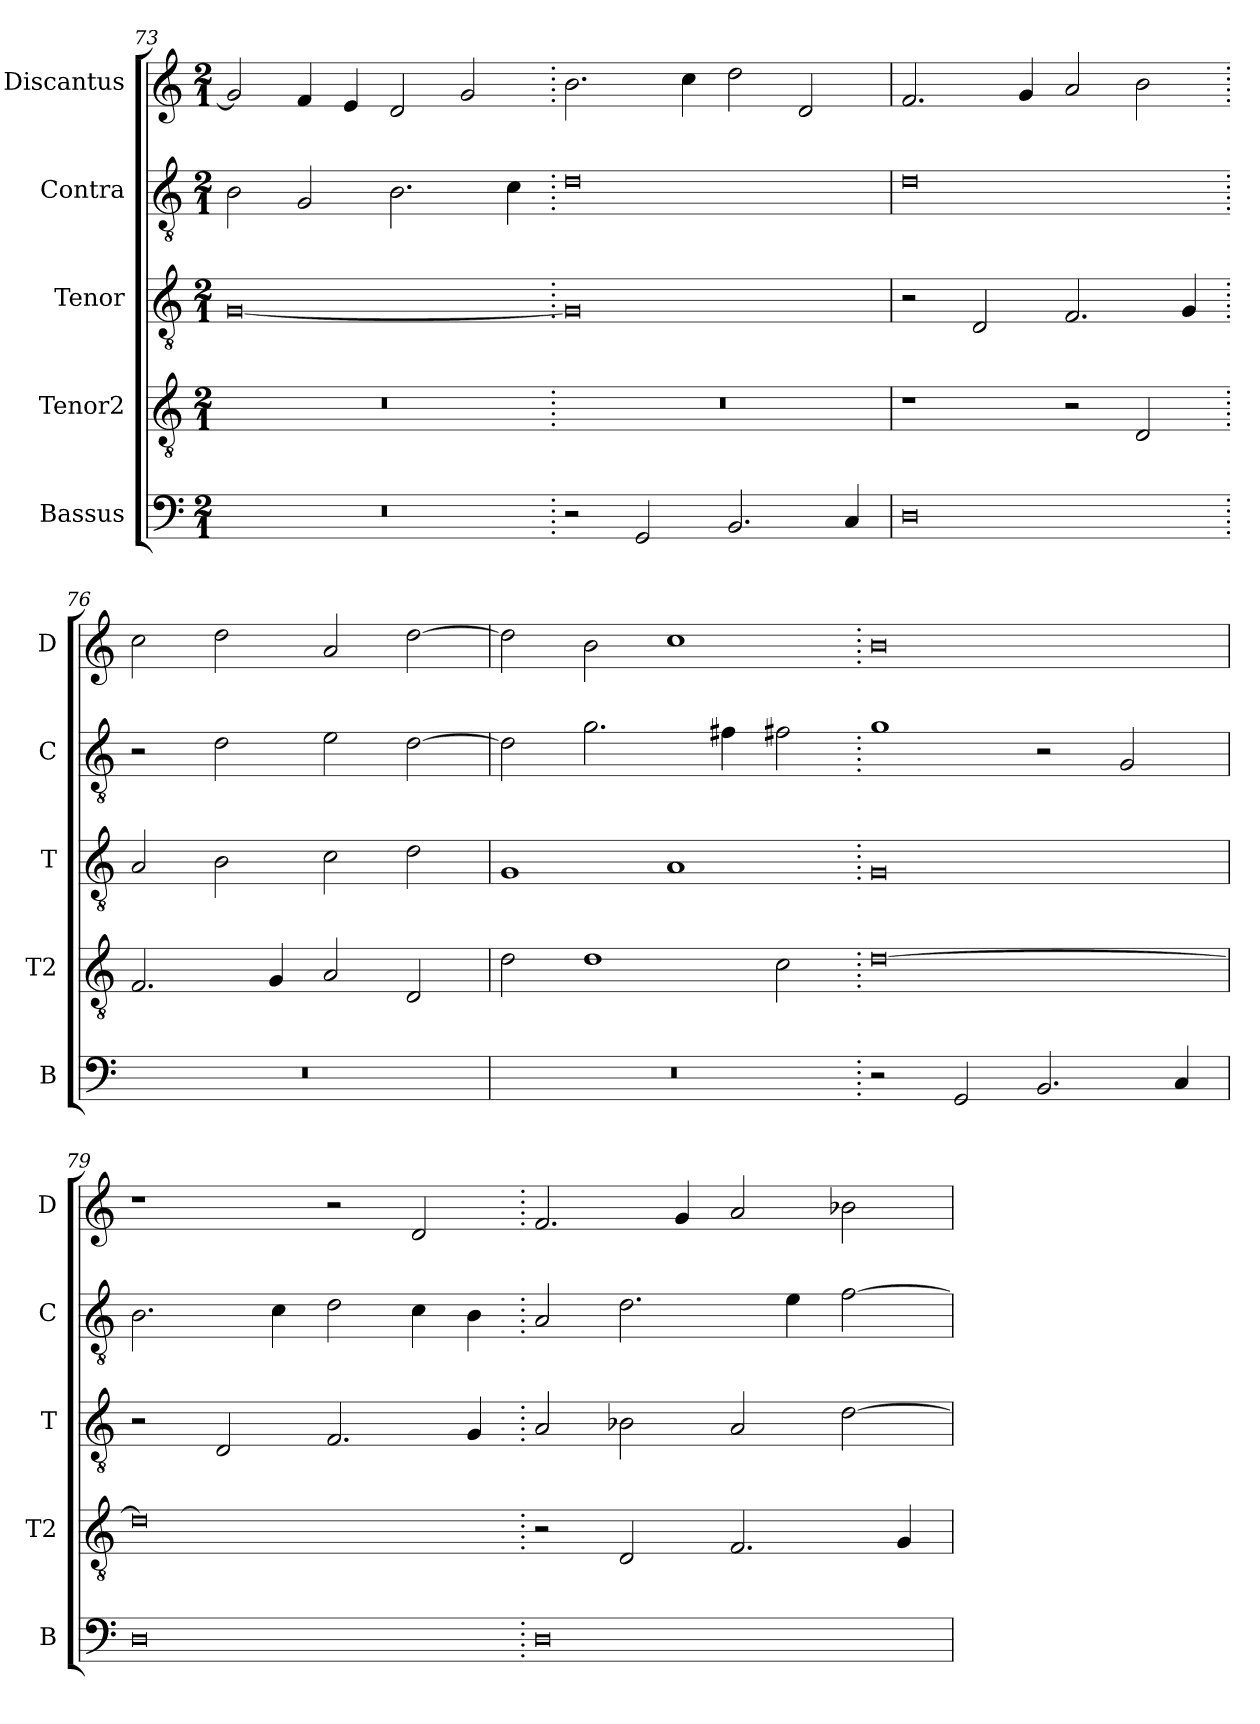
**kern	**kern	**kern	**kern	**kern
*part5	*part4	*part3	*part2	*part1
*staff5	*staff4	*staff3	*staff2	*staff1
*I"Bassus	*I"Tenor2	*I"Tenor	*I"Contra	*I"Discantus
*I'B	*I'T2	*I'T	*I'C	*I'D
*clefF4	*clefGv2	*clefGv2	*clefGv2	*clefG2
*k[]	*k[]	*k[]	*k[]	*k[]
*M2/1	*M2/1	*M2/1	*M2/1	*M2/1
=73	=73	=73	=73	=73
0r	0r	[0G	2B\	2g/]
.	.	.	2G/	4f/
.	.	.	.	4e/
.	.	.	2.B\	2d/
.	.	.	.	2g/
.	.	.	4c\	.
=74.	=74.	=74.	=74.	=74.
2r	0r	0G]	0d	2.b\
2GG/	.	.	.	.
.	.	.	.	4cc\
2.BB/	.	.	.	2dd\
.	.	.	.	2d/
4C/	.	.	.	.
=75	=75	=75	=75	=75
0D	1r	2r	0d	2.f/
.	.	2D/	.	.
.	.	.	.	4g/
.	2r	2.F/	.	2a/
.	2D/	.	.	2b\
.	.	4G/	.	.
=76.	=76.	=76.	=76.	=76.
0r	2.F/	2A/	2r	2cc\
.	.	2B\	2d\	2dd\
.	4G/	.	.	.
.	2A/	2c\	2e\	2a/
.	2D/	2d\	[2d\	[2dd\
=77	=77	=77	=77	=77
0r	2d\	1G	2d\]	2dd\]
.	1d	.	2.g\	2b\
.	.	1A	.	1cc
.	.	.	4f#X\	.
.	2c\	.	2f#X\	.
=78.	=78.	=78.	=78.	=78.
2r	[0d	0G	1g	0b
2GG/	.	.	.	.
2.BB/	.	.	2r	.
.	.	.	2G/	.
4C/	.	.	.	.
=79	=79	=79	=79	=79
0D	0d]	2r	2.B\	1r
.	.	2D/	.	.
.	.	.	4c\	.
.	.	2.F/	2d\	2r
.	.	.	4c\	2d/
.	.	4G/	4B\	.
=80.	=80.	=80.	=80.	=80.
0D	2r	2A/	2A/	2.f/
.	2D/	2B-X\	2.d\	.
.	.	.	.	4g/
.	2.F/	2A/	.	2a/
.	.	.	4e\	.
.	.	[2d\	[2f\	2b-X\
.	4G/	.	.	.
=	=	=	=	=
*-	*-	*-	*-	*-
